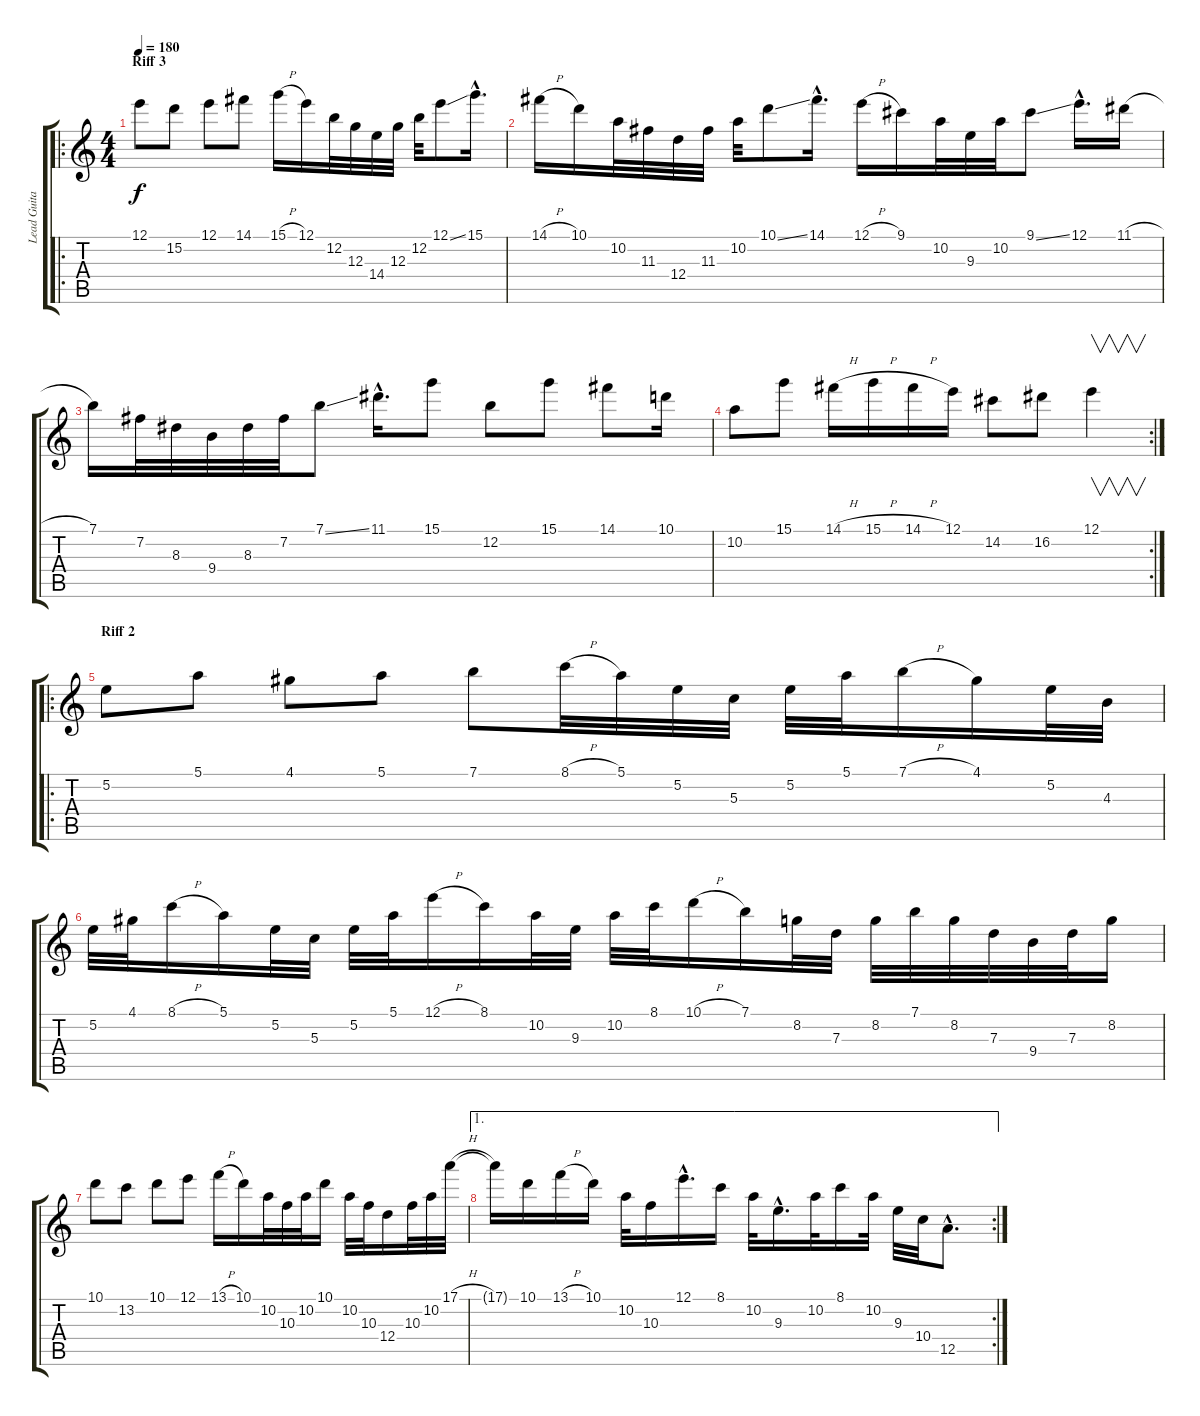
\track ("Lead Guitar" "Lead Guita") {instrument overdrivenguitar}
\staff {score tabs}
\tuning (E4 B3 G3 D3 A2 E2) {hide}
\ro
\ts (4 4)
\section ("" "Riff 3")
\tempo 180
\clef g2
\ks c
12.1.8{dy f} 15.2.8 12.1.8 14.1.8 15.1{h}.16 12.1.16 12.2.32 12.3.32 14.4.32 12.3.32 12.2.32 12.1{ss}.8 15.1{hac}.16{d} |
14.1{h}.16 10.1.16 10.2.32 11.3.32 12.4.32 11.3.32 10.2.32 10.1{ss}.8 14.1{hac}.16{d} 12.1{h}.16 9.1.16 10.2.32 9.3.32 10.2.32 9.1{ss}.8 12.1{hac}.16{d} 11.1{h}.16 |
7.1.16 7.2.32 8.3.32 9.4.32 8.3.32 7.2.32 7.1{ss}.8 11.1{hac}.16{d} 15.1.8 12.2.8 15.1.8 14.1.8 10.1.16 |
\rc 2
10.2.8 15.1.8 14.1{h}.16 15.1{h}.16 14.1{h}.16 12.1.16 14.2.8 16.2.8 12.1.4{v} |
\ro
\section ("" "Riff 2")
5.2.8 5.1.8 4.1.8 5.1.8 7.1.8 8.1{h}.32 5.1.32 5.2.32 5.3.32 5.2.32 5.1.32 7.1{h}.16 4.1.16 5.2.32 4.3.32 |
5.2.32 4.1.32 8.1{h}.16 5.1.16 5.2.32 5.3.32 5.2.32 5.1.32 12.1{h}.16 8.1.16 10.2.32 9.3.32 10.2.32 8.1.32 10.1{h}.16 7.1.16 8.2.32 7.3.32 8.2.32 7.1.32 8.2.32 7.3.32 9.4.32 7.3.32 8.2.16 |
10.1.8 13.2.8 10.1.8 12.1.8 13.1{h}.16 10.1.16 10.2.32 10.3.32 10.2.32 10.1.16 10.2.32 10.3.32 12.4.16 10.3.32 10.2.32 17.1{h}.32 |
\ae 1
\rc 2
17.1{t}.16 10.1.16 13.1{h}.16 10.1.16 10.2.32 10.3.16 12.1{hac}.16{d} 8.1.16 10.2.32 9.3{hac}.16{d} 10.2.32 8.1.16 10.2.32 9.3.32 10.4.32 12.5{hac}.8{d}
